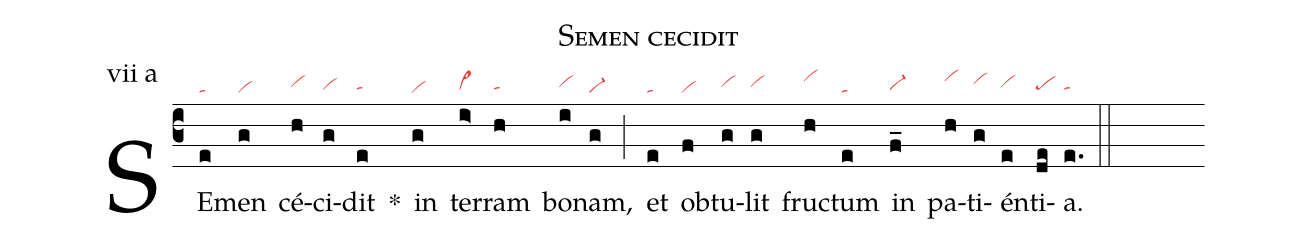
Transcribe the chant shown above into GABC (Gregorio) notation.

name: Semen cecidit;
annotation: vii a;
mode: 7;
nabc-lines: 1;
%%
(c3)
SE(e|ta)men(g|vi) cé(h|vihh)ci(g|vihg)dit(e|tahg) *()
in(g|vi) ter(i>|vi>hg)ram(h|tahg) bo(i|vihh)nam,(g|vi-) (;)
et(e|ta) ob(f|vi)tu(g|vihh)lit(g|vihh) fru(h|vihj)ctum(e|ta) in(f_|vi-hg) pa(h|vihj)ti(g|vihi)én(e|vihh)ti(de|pehg)a.(e.|tahg) (::)
